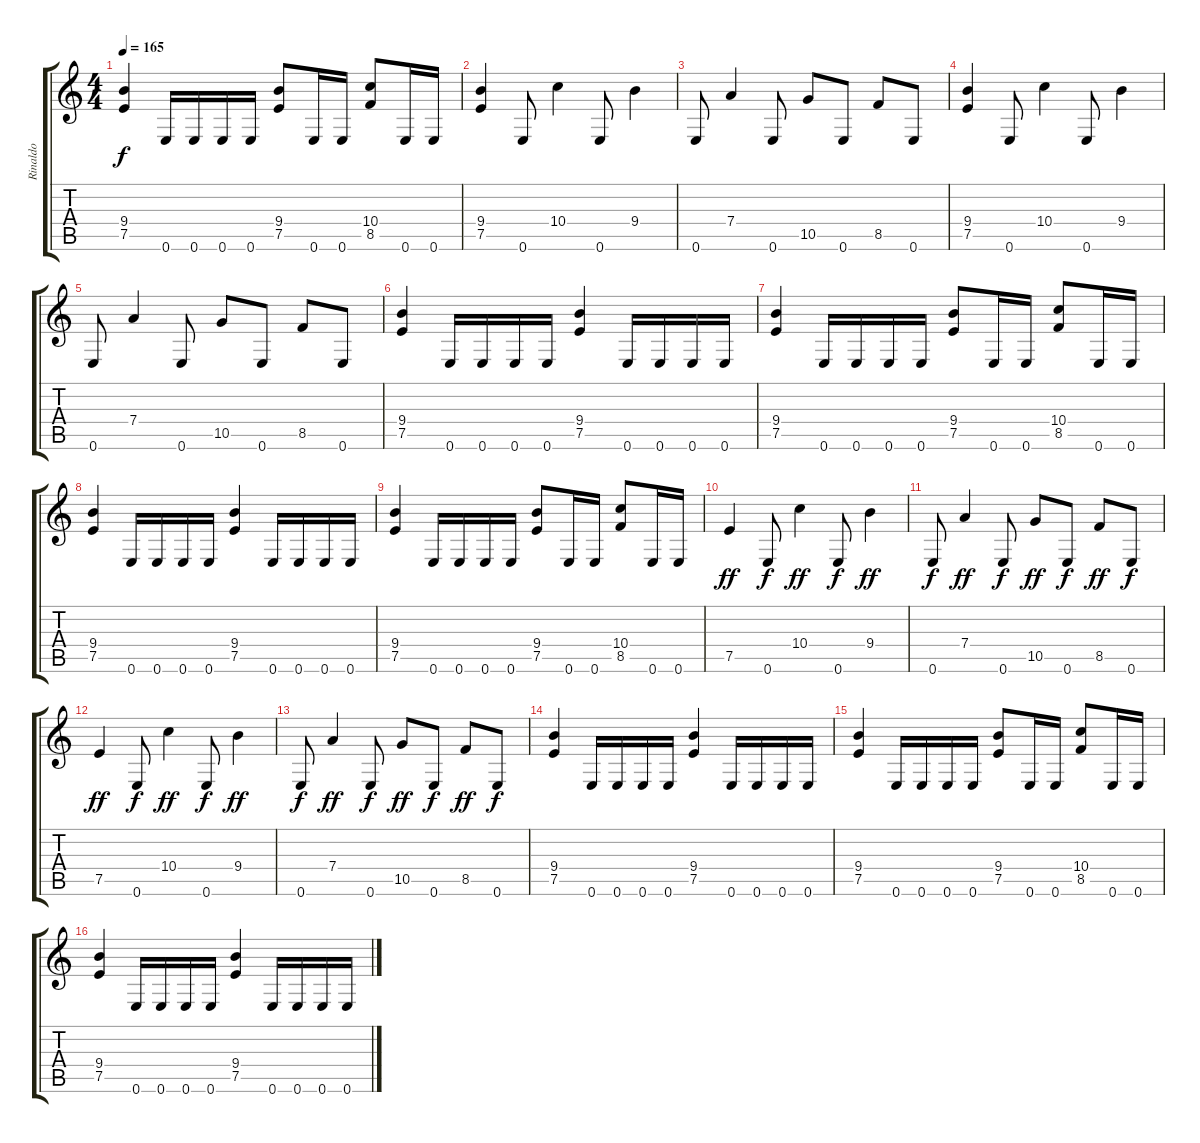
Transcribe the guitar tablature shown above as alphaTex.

\track ("Rinaldo" "Rinaldo") {instrument overdrivenguitar}
\staff {score tabs}
\tuning (E4 B3 G3 D3 A2 E2) {hide}
\ts (4 4)
\tempo 165
\clef g2
\ks c
(9.4 7.5).4{dy f} 0.6.16 0.6.16 0.6.16 0.6.16 (9.4 7.5).8 0.6.16 0.6.16 (10.4 8.5).8 0.6.16 0.6.16 |
(9.4 7.5).4 0.6.8 10.4.4 0.6.8 9.4.4 |
0.6.8 7.4.4 0.6.8 10.5.8 0.6.8 8.5.8 0.6.8 |
(9.4 7.5).4 0.6.8 10.4.4 0.6.8 9.4.4 |
0.6.8 7.4.4 0.6.8 10.5.8 0.6.8 8.5.8 0.6.8 |
(9.4 7.5).4 0.6.16 0.6.16 0.6.16 0.6.16 (9.4 7.5).4 0.6.16 0.6.16 0.6.16 0.6.16 |
(9.4 7.5).4 0.6.16 0.6.16 0.6.16 0.6.16 (9.4 7.5).8 0.6.16 0.6.16 (10.4 8.5).8 0.6.16 0.6.16 |
(9.4 7.5).4 0.6.16 0.6.16 0.6.16 0.6.16 (9.4 7.5).4 0.6.16 0.6.16 0.6.16 0.6.16 |
(9.4 7.5).4 0.6.16 0.6.16 0.6.16 0.6.16 (9.4 7.5).8 0.6.16 0.6.16 (10.4 8.5).8 0.6.16 0.6.16 |
7.5.4{dy ff} 0.6.8{dy f} 10.4.4{dy ff} 0.6.8{dy f} 9.4.4{dy ff} |
0.6.8{dy f} 7.4.4{dy ff} 0.6.8{dy f} 10.5.8{dy ff} 0.6.8{dy f} 8.5.8{dy ff} 0.6.8{dy f} |
7.5.4{dy ff} 0.6.8{dy f} 10.4.4{dy ff} 0.6.8{dy f} 9.4.4{dy ff} |
0.6.8{dy f} 7.4.4{dy ff} 0.6.8{dy f} 10.5.8{dy ff} 0.6.8{dy f} 8.5.8{dy ff} 0.6.8{dy f} |
(9.4 7.5).4 0.6.16 0.6.16 0.6.16 0.6.16 (9.4 7.5).4 0.6.16 0.6.16 0.6.16 0.6.16 |
(9.4 7.5).4 0.6.16 0.6.16 0.6.16 0.6.16 (9.4 7.5).8 0.6.16 0.6.16 (10.4 8.5).8 0.6.16 0.6.16 |
(9.4 7.5).4 0.6.16 0.6.16 0.6.16 0.6.16 (9.4 7.5).4 0.6.16 0.6.16 0.6.16 0.6.16
